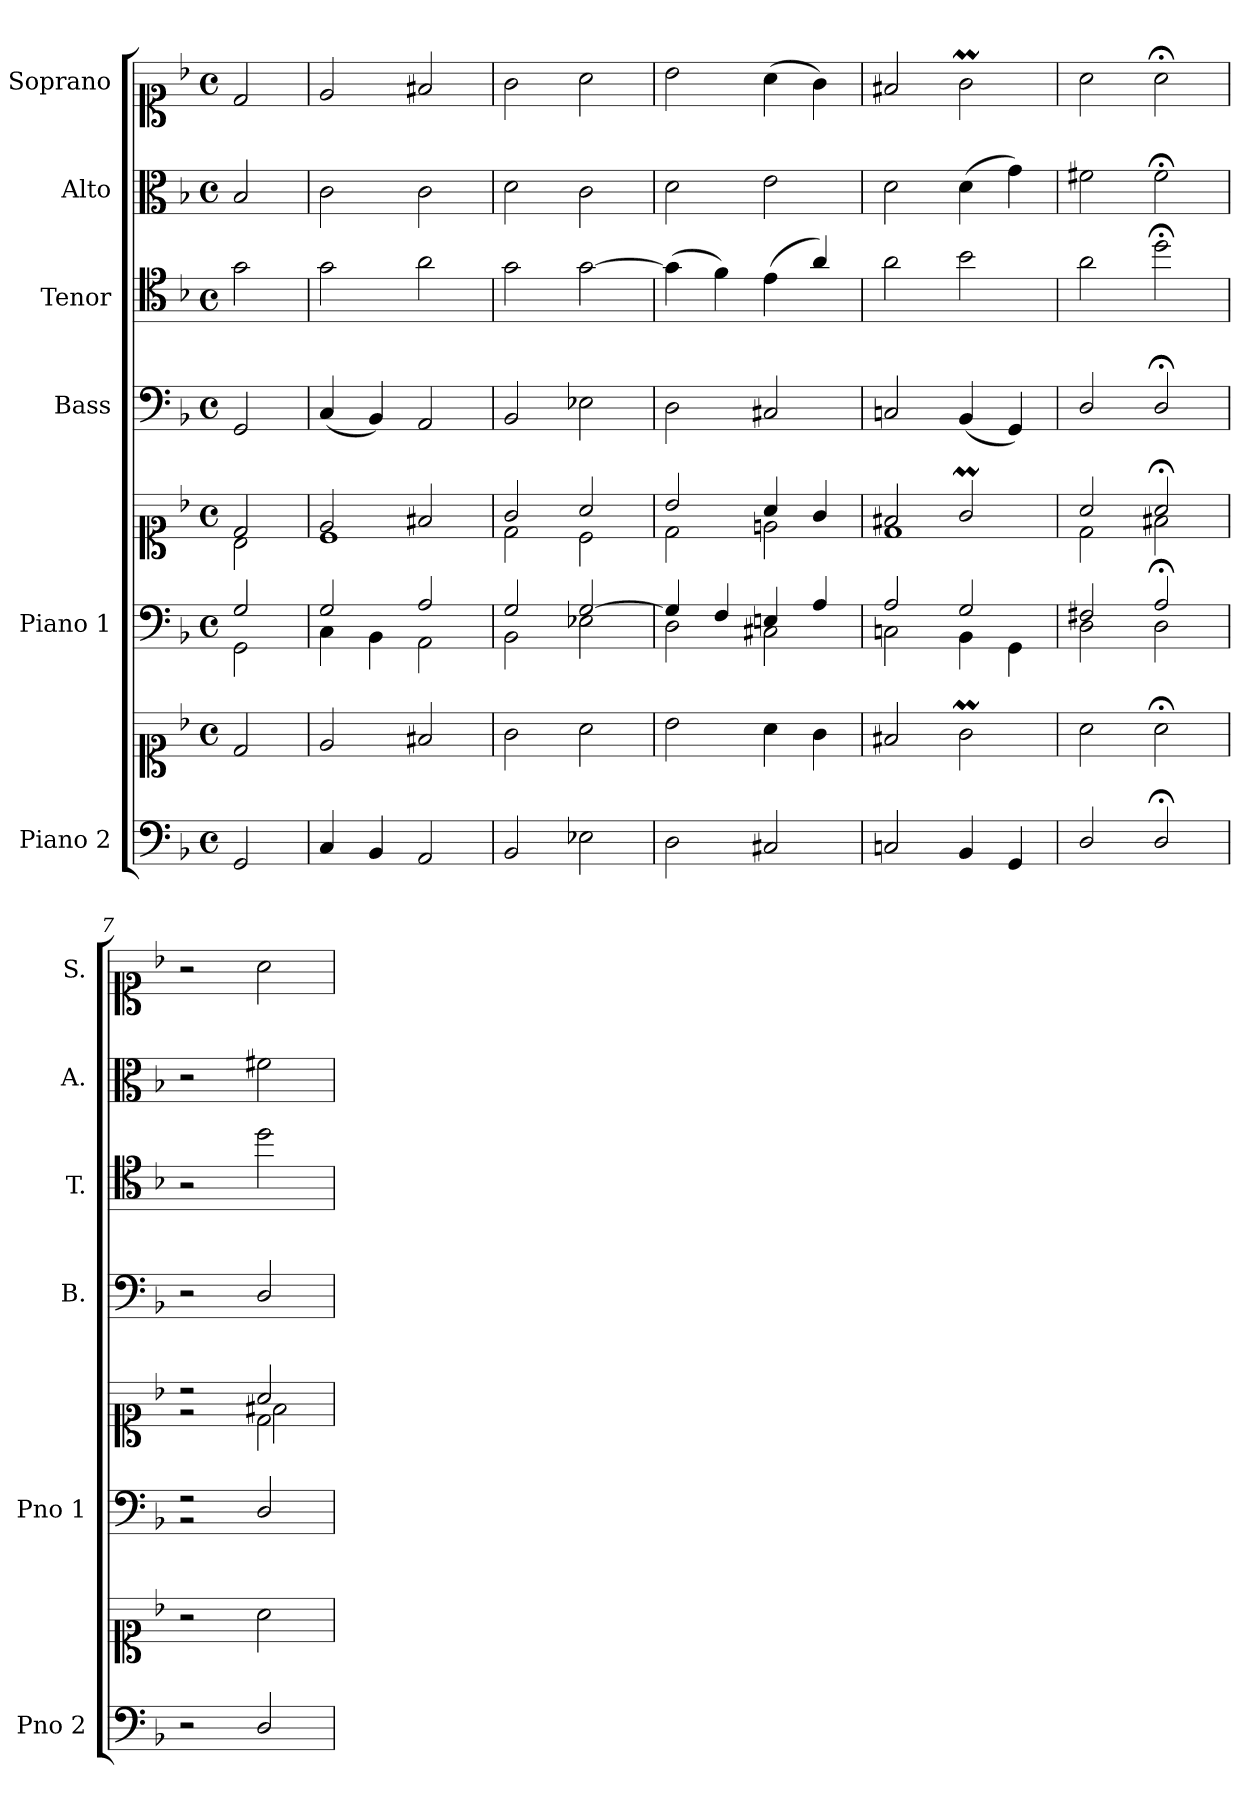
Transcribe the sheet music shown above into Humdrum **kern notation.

**kern	**kern	**kern	**kern	**kern	**kern	**kern	**kern
*part6	*part6	*part5	*part5	*part4	*part3	*part2	*part1
*staff8	*staff7	*staff6	*staff5	*staff4	*staff3	*staff2	*staff1
*I"Piano 2	*	*I"Piano 1	*	*I"Bass	*I"Tenor	*I"Alto	*I"Soprano
*I'Pno 2	*	*I'Pno 1	*	*I'B.	*I'T.	*I'A.	*I'S.
*clefF4	*clefC1	*clefF4	*clefC1	*clefF4	*clefC4	*clefC3	*clefC1
*	*	*	*	*	*ITrd7c12	*	*
*k[b-]	*k[b-]	*k[b-]	*k[b-]	*k[b-]	*k[b-]	*k[b-]	*k[b-]
*F:	*F:	*F:	*F:	*F:	*F:	*F:	*F:
*M4/4	*M4/4	*M4/4	*M4/4	*M4/4	*M4/4	*M4/4	*M4/4
*met(c)	*met(c)	*met(c)	*met(c)	*met(c)	*met(c)	*met(c)	*met(c)
=1	=1	=1	=1	=1	=1	=1	=1
*	*	*^	*^	*	*	*	*
2GG/	2d/	2G/	2GG\	2d/	2B-\	2GG/	2G\	2B-/	2d/
=2	=2	=2	=2	=2	=2	=2	=2	=2	=2
4C/	2e/	2G/	4C\	2e/	1c\	(4C/	2G\	2c\	2e/
4BB-/	.	.	4BB-\	.	.	4BB-/)	.	.	.
2AA/	2f#X/	2A/	2AA\	2f#X/	.	2AA/	2A\	2c\	2f#X/
=3	=3	=3	=3	=3	=3	=3	=3	=3	=3
2BB-/	2g\	2G/	2BB-\	2g/	2d\	2BB-/	2G\	2d\	2g\
2E-X\	2a\	[>2G/	2E-X\	2a/	2c\	2E-X\	[>2G\	2c\	2a\
=4	=4	=4	=4	=4	=4	=4	=4	=4	=4
2D\	2b-\	4G/]	2D\	2b-/	2d\	2D\	(4G\]	2d\	2b-\
.	.	4F/	.	.	.	.	4F\)	.	.
2C#X/	4a\	4En/	2C#X\	4a/	2en\	2C#X/	(4E\	2e\	(4a\
.	4g\	4A/	.	4g/	.	.	4A/)	.	4g\)
=5	=5	=5	=5	=5	=5	=5	=5	=5	=5
2Cn/	2f#X/	2A/	2Cn\	2f#X/	1d\	2Cn/	2A\	2d\	2f#X/
4BB-/	2gM\	2G/	4BB-\	2gM/	.	(4BB-/	2B-\	(4d\	2gM\
4GG/	.	.	4GG\	.	.	4GG/)	.	4g\)	.
=6	=6	=6	=6	=6	=6	=6	=6	=6	=6
2D/	2a\	2F#X/	2D\	2a/	2d\	2D/	2A\	2f#X\	2a\
2D;/	2a;<\	2A;/	2D\	2a;</	2f#X\	2D;</	2d;<\	2f#;<\	2a;<\
=7	=7	=7	=7	=7	=7	=7	=7	=7	=7
*	*	*	*	*	*^	*	*	*	*
2r	2r	2r	2r	2r	2ryy	2r	2r	2r	2r	2r
2D/	2a\	2ryy	2D/	2a/	2d\	2f#X\	2D/	2d\	2f#X\	2a\
*	*	*v	*v	*	*	*	*	*	*	*
*	*	*	*v	*v	*v	*	*	*	*
=	=	=	=	=	=	=	=
*-	*-	*-	*-	*-	*-	*-	*-
